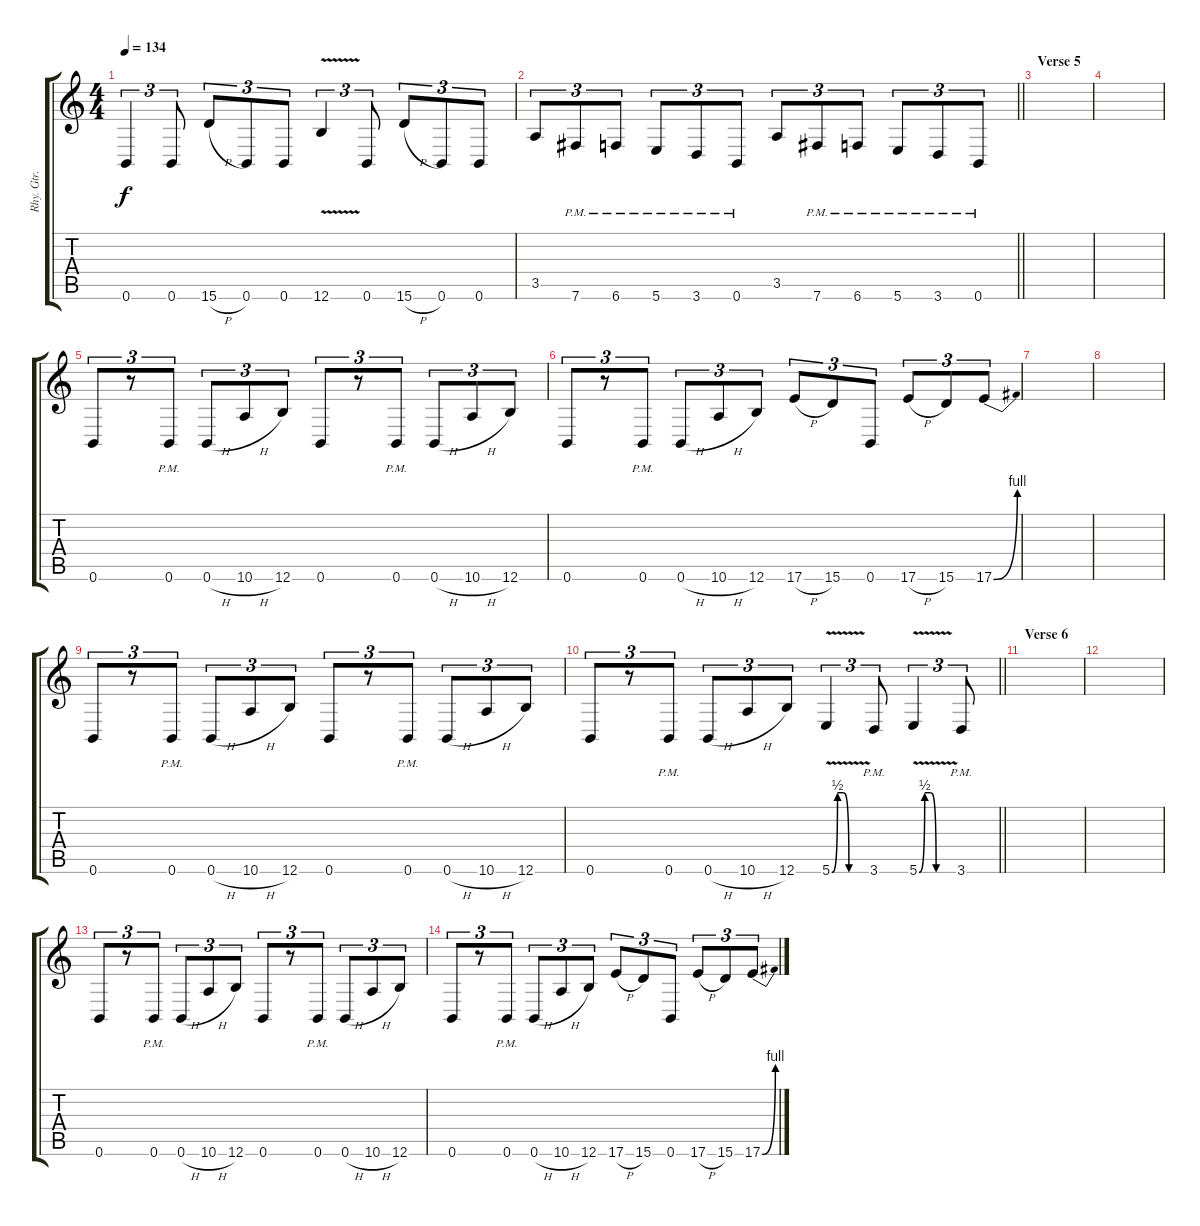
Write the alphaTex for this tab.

\track ("Rhy. Gtr. 1" "Rhy. Gtr. ") {instrument distortionguitar}
\staff {score tabs}
\tuning (Db4 Ab3 E3 B2 Gb2 B1) {hide}
\ts (4 4)
\tempo 134
\clef g2
\ks c
0.6.4{tu (3 2) dy f} 0.6.8{tu (3 2)} 15.6{h}.8{tu (3 2)} 0.6.8{tu (3 2)} 0.6.8{tu (3 2)} 12.6{v}.4{tu (3 2)} 0.6.8{tu (3 2)} 15.6{h}.8{tu (3 2)} 0.6.8{tu (3 2)} 0.6.8{tu (3 2)} |
\barLineRight lightlight
3.5.8{tu (3 2)} 7.6{pm}.8{tu (3 2)} 6.6{pm}.8{tu (3 2)} 5.6{pm}.8{tu (3 2)} 3.6{pm}.8{tu (3 2)} 0.6{pm}.8{tu (3 2)} 3.5.8{tu (3 2)} 7.6{pm}.8{tu (3 2)} 6.6{pm}.8{tu (3 2)} 5.6{pm}.8{tu (3 2)} 3.6{pm}.8{tu (3 2)} 0.6{pm}.8{tu (3 2)} |
\section ("" "Verse 5")
|
|
0.6.8{tu (3 2)} r.8{tu (3 2)} 0.6{pm}.8{tu (3 2)} 0.6{h}.8{tu (3 2)} 10.6{h}.8{tu (3 2)} 12.6.8{tu (3 2)} 0.6.8{tu (3 2)} r.8{tu (3 2)} 0.6{pm}.8{tu (3 2)} 0.6{h}.8{tu (3 2)} 10.6{h}.8{tu (3 2)} 12.6.8{tu (3 2)} |
0.6.8{tu (3 2)} r.8{tu (3 2)} 0.6{pm}.8{tu (3 2)} 0.6{h}.8{tu (3 2)} 10.6{h}.8{tu (3 2)} 12.6.8{tu (3 2)} 17.6{h}.8{tu (3 2)} 15.6.8{tu (3 2)} 0.6.8{tu (3 2)} 17.6{h}.8{tu (3 2)} 15.6.8{tu (3 2)} 17.6{be (bend 0 0 60 4)}.8{tu (3 2)} |
|
|
0.6.8{tu (3 2)} r.8{tu (3 2)} 0.6{pm}.8{tu (3 2)} 0.6{h}.8{tu (3 2)} 10.6{h}.8{tu (3 2)} 12.6.8{tu (3 2)} 0.6.8{tu (3 2)} r.8{tu (3 2)} 0.6{pm}.8{tu (3 2)} 0.6{h}.8{tu (3 2)} 10.6{h}.8{tu (3 2)} 12.6.8{tu (3 2)} |
\barLineRight lightlight
0.6.8{tu (3 2)} r.8{tu (3 2)} 0.6{pm}.8{tu (3 2)} 0.6{h}.8{tu (3 2)} 10.6{h}.8{tu (3 2)} 12.6.8{tu (3 2)} 5.6{be (custom 0 0 10 2 20 2 30 0 60 0) v}.4{tu (3 2)} 3.6{pm}.8{tu (3 2)} 5.6{be (custom 0 0 10 2 20 2 30 0 60 0) v}.4{tu (3 2)} 3.6{pm}.8{tu (3 2)} |
\section ("" "Verse 6")
|
|
0.6.8{tu (3 2)} r.8{tu (3 2)} 0.6{pm}.8{tu (3 2)} 0.6{h}.8{tu (3 2)} 10.6{h}.8{tu (3 2)} 12.6.8{tu (3 2)} 0.6.8{tu (3 2)} r.8{tu (3 2)} 0.6{pm}.8{tu (3 2)} 0.6{h}.8{tu (3 2)} 10.6{h}.8{tu (3 2)} 12.6.8{tu (3 2)} |
0.6.8{tu (3 2)} r.8{tu (3 2)} 0.6{pm}.8{tu (3 2)} 0.6{h}.8{tu (3 2)} 10.6{h}.8{tu (3 2)} 12.6.8{tu (3 2)} 17.6{h}.8{tu (3 2)} 15.6.8{tu (3 2)} 0.6.8{tu (3 2)} 17.6{h}.8{tu (3 2)} 15.6.8{tu (3 2)} 17.6{be (bend 0 0 60 4)}.8{tu (3 2)}
